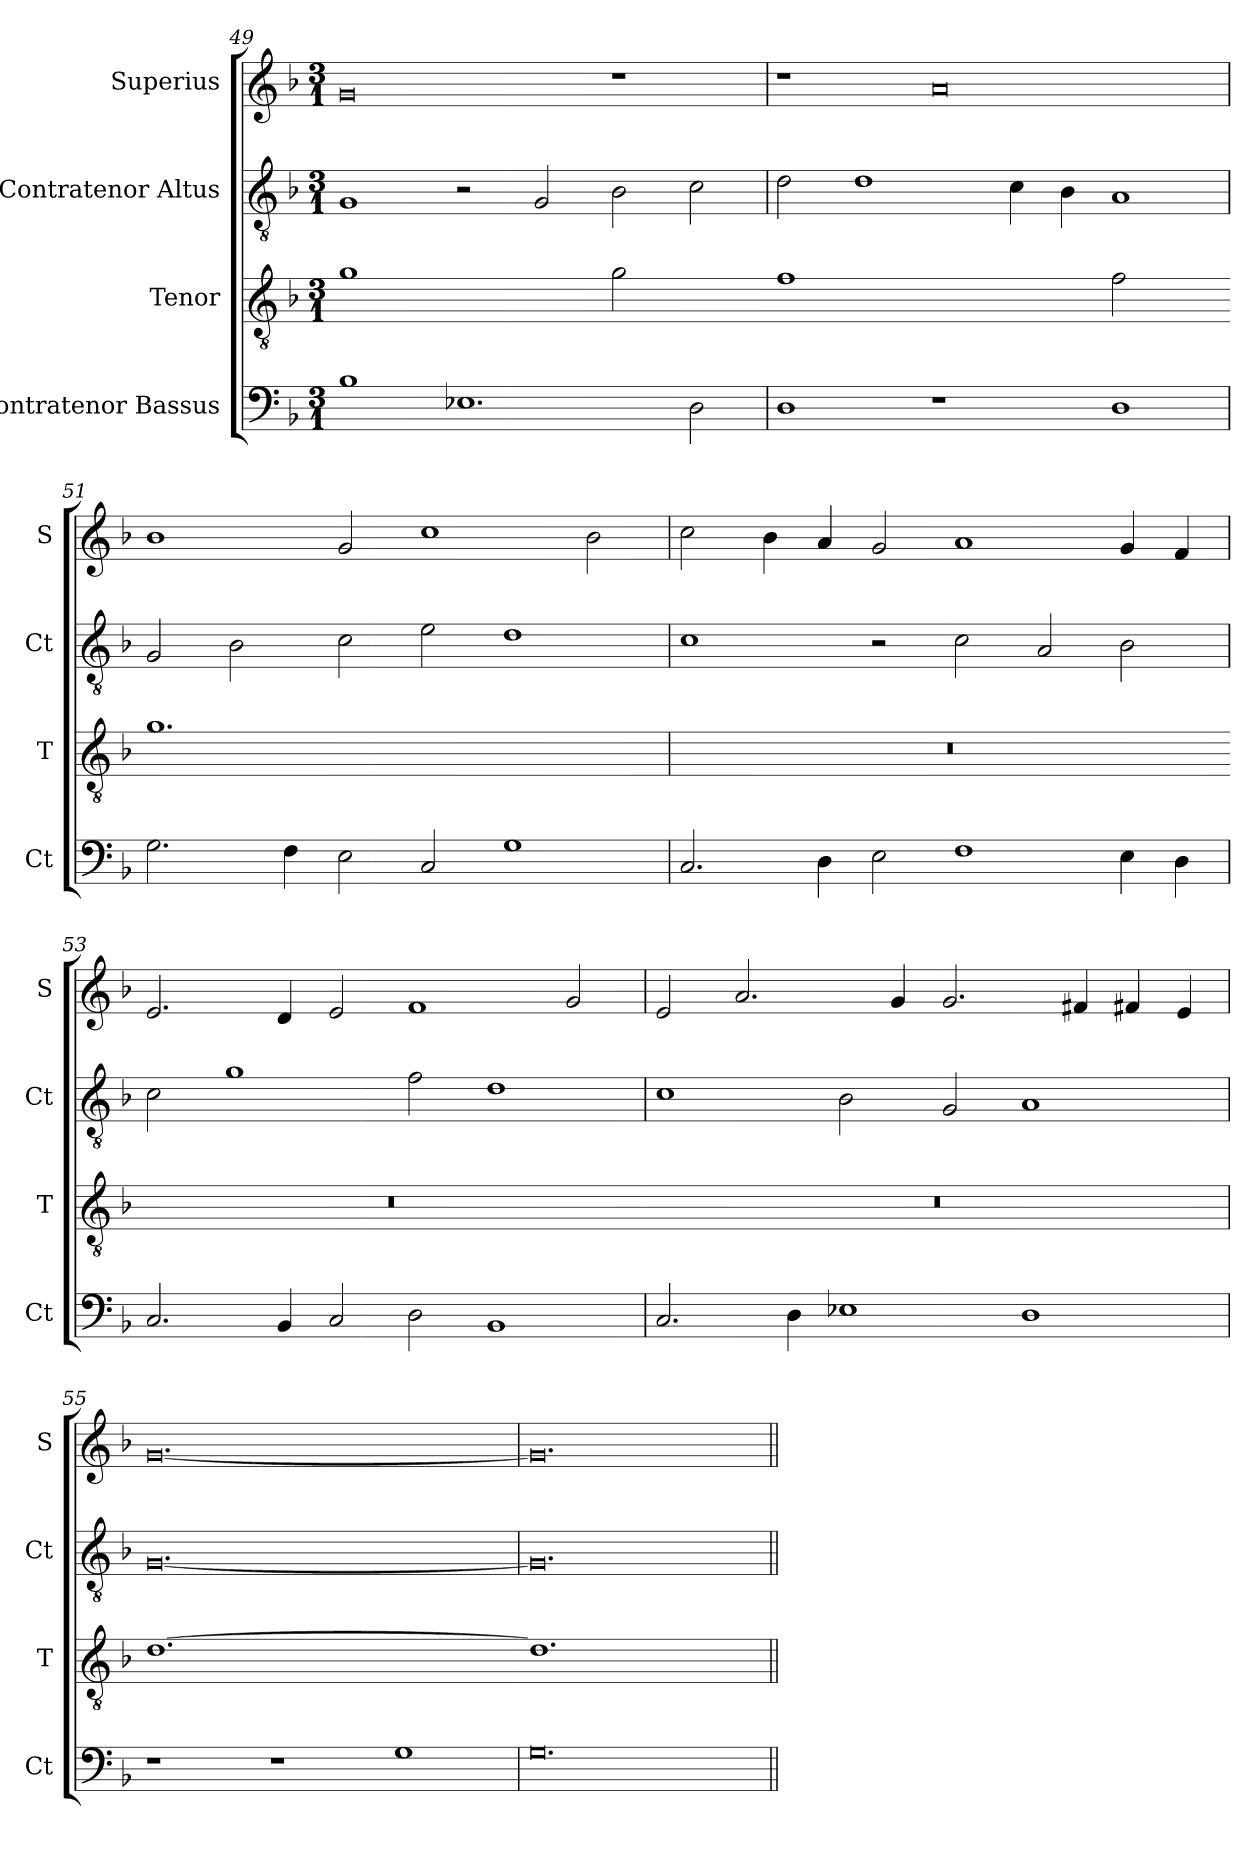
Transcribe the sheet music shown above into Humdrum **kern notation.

**kern	**kern	**kern	**kern
*part4	*part3	*part2	*part1
*staff4	*staff3	*staff2	*staff1
*I"Contratenor Bassus	*I"Tenor	*I"Contratenor Altus	*I"Superius
*I'Ct	*I'T	*I'Ct	*I'S
*clefF4	*clefGv2	*clefGv2	*clefG2
*k[b-]	*k[b-]	*k[b-]	*k[b-]
*M3/1	*M3/1	*M3/1	*M3/1
=49	=49	=49	=49
!	!LO:N:vis=1	!	!
1B-	0g	1G	0g
1.E-X	.	2r	.
.	.	2G/	.
!	!LO:N:vis=2	!	!
.	1g	2B-\	1r
2D\	.	2c\	.
=50	=50-	=50	=50
!	!LO:N:vis=1	!	!
1D	0f	2d\	1r
.	.	1d	.
1r	.	.	0a
.	.	4c\	.
.	.	4B-\	.
!	!LO:N:vis=2	!	!
1D	1f	1A	.
=51	=51-	=51	=51
!	!LO:N:vis=1.	!	!
2.G\	0.g	2G/	1b-
.	.	2B-\	.
4F\	.	.	.
2E\	.	2c\	2g/
2C/	.	2e\	1cc
1G	.	1d	.
.	.	.	2b-\
=52	=52	=52	=52
!	!LO:N:vis=1.	!	!
2.C/	0.r	1c	2cc\
.	.	.	4b-\
4D\	.	.	4a/
2E\	.	2r	2g/
1F	.	2c\	1a
.	.	2A/	.
4E\	.	2B-\	4g/
4D\	.	.	4f/
=53	=53-	=53	=53
!	!LO:N:vis=1.	!	!
2.C/	0.r	2c\	2.e/
.	.	1g	.
4BB-/	.	.	4d/
2C/	.	.	2e/
2D\	.	2f\	1f
1BB-	.	1d	.
.	.	.	2g/
=54	=54-	=54	=54
!	!LO:N:vis=1.	!	!
2.C/	0.r	1c	2e/
.	.	.	2.a/
4D\	.	.	.
1E-X	.	2B-\	.
.	.	.	4g/
.	.	2G/	2.g/
1D	.	1A	.
.	.	.	4f#X/
.	.	.	4f#X/
.	.	.	4e/
=55	=55	=55	=55
!	!LO:N:vis=1.	!	!
1r	[0.d	[0.G	[0.g
1r	.	.	.
1G	.	.	.
=56	=56-	=56	=56
!	!LO:N:vis=1.	!	!
0.G	0.d]	0.G]	0.g]
=||	=||	=||	=||
*-	*-	*-	*-
